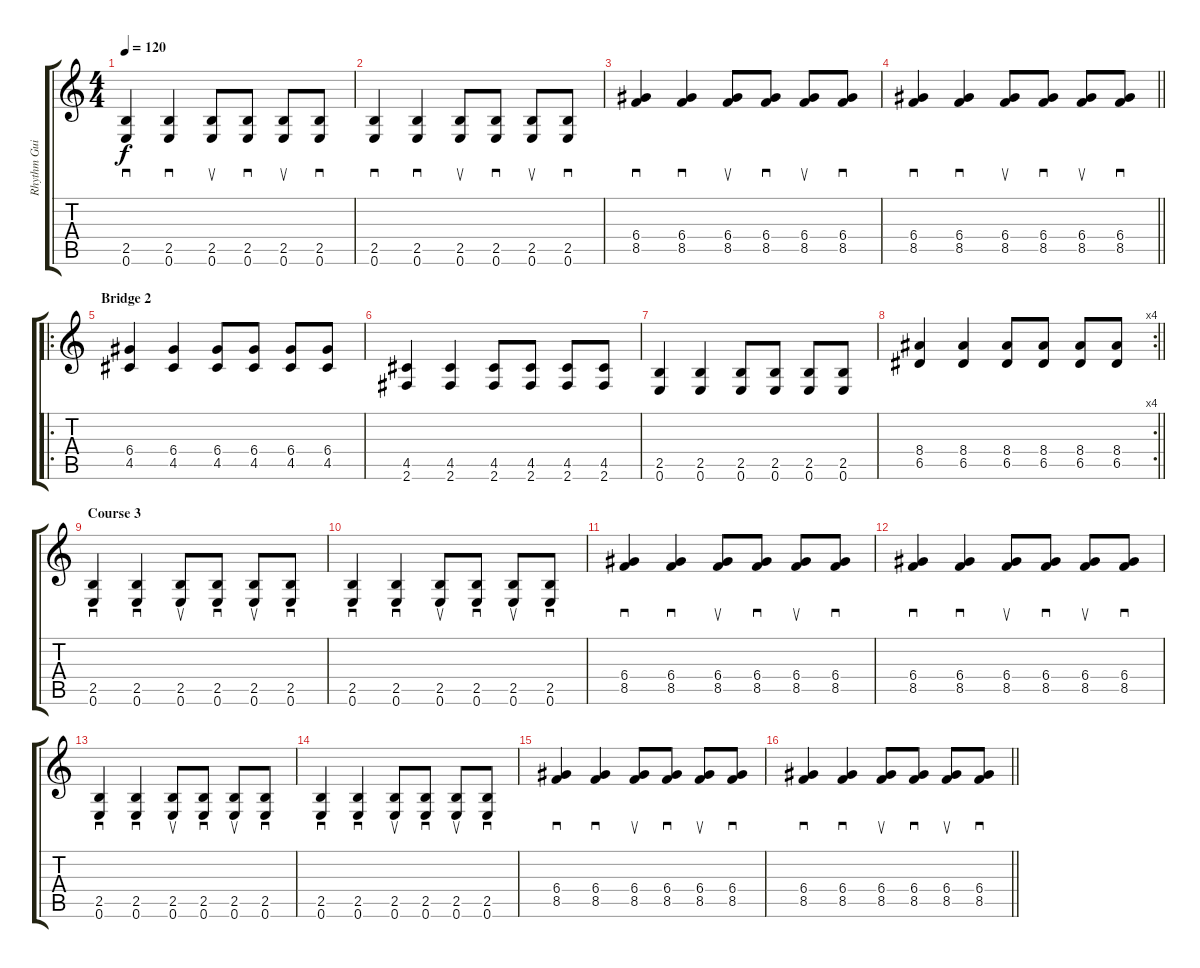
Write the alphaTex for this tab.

\track ("Rhythm Guitar" "Rhythm Gui") {instrument distortionguitar}
\staff {score tabs}
\tuning (E4 B3 G3 D3 A2 E2) {hide}
\ts (4 4)
\tempo 120
\clef g2
\ks c
(2.5 0.6).4{sd dy f} (2.5 0.6).4{sd} (2.5 0.6).8{su} (2.5 0.6).8{sd} (2.5 0.6).8{su} (2.5 0.6).8{sd} |
(2.5 0.6).4{sd} (2.5 0.6).4{sd} (2.5 0.6).8{su} (2.5 0.6).8{sd} (2.5 0.6).8{su} (2.5 0.6).8{sd} |
(6.4 8.5).4{sd} (6.4 8.5).4{sd} (6.4 8.5).8{su} (6.4 8.5).8{sd} (6.4 8.5).8{su} (6.4 8.5).8{sd} |
\barLineRight lightlight
(6.4 8.5).4{sd} (6.4 8.5).4{sd} (6.4 8.5).8{su} (6.4 8.5).8{sd} (6.4 8.5).8{su} (6.4 8.5).8{sd} |
\ro
\section ("" "Bridge 2")
(6.4 4.5).4 (6.4 4.5).4 (6.4 4.5).8 (6.4 4.5).8 (6.4 4.5).8 (6.4 4.5).8 |
(4.5 2.6).4 (4.5 2.6).4 (4.5 2.6).8 (4.5 2.6).8 (4.5 2.6).8 (4.5 2.6).8 |
(2.5 0.6).4 (2.5 0.6).4 (2.5 0.6).8 (2.5 0.6).8 (2.5 0.6).8 (2.5 0.6).8 |
\rc 4
\barLineRight lightlight
(8.4 6.5).4 (8.4 6.5).4 (8.4 6.5).8 (8.4 6.5).8 (8.4 6.5).8 (8.4 6.5).8 |
\section ("" "Course 3")
(2.5 0.6).4{sd} (2.5 0.6).4{sd} (2.5 0.6).8{su} (2.5 0.6).8{sd} (2.5 0.6).8{su} (2.5 0.6).8{sd} |
(2.5 0.6).4{sd} (2.5 0.6).4{sd} (2.5 0.6).8{su} (2.5 0.6).8{sd} (2.5 0.6).8{su} (2.5 0.6).8{sd} |
(6.4 8.5).4{sd} (6.4 8.5).4{sd} (6.4 8.5).8{su} (6.4 8.5).8{sd} (6.4 8.5).8{su} (6.4 8.5).8{sd} |
(6.4 8.5).4{sd} (6.4 8.5).4{sd} (6.4 8.5).8{su} (6.4 8.5).8{sd} (6.4 8.5).8{su} (6.4 8.5).8{sd} |
(2.5 0.6).4{sd} (2.5 0.6).4{sd} (2.5 0.6).8{su} (2.5 0.6).8{sd} (2.5 0.6).8{su} (2.5 0.6).8{sd} |
(2.5 0.6).4{sd} (2.5 0.6).4{sd} (2.5 0.6).8{su} (2.5 0.6).8{sd} (2.5 0.6).8{su} (2.5 0.6).8{sd} |
(6.4 8.5).4{sd} (6.4 8.5).4{sd} (6.4 8.5).8{su} (6.4 8.5).8{sd} (6.4 8.5).8{su} (6.4 8.5).8{sd} |
\barLineRight lightlight
(6.4 8.5).4{sd} (6.4 8.5).4{sd} (6.4 8.5).8{su} (6.4 8.5).8{sd} (6.4 8.5).8{su} (6.4 8.5).8{sd}
